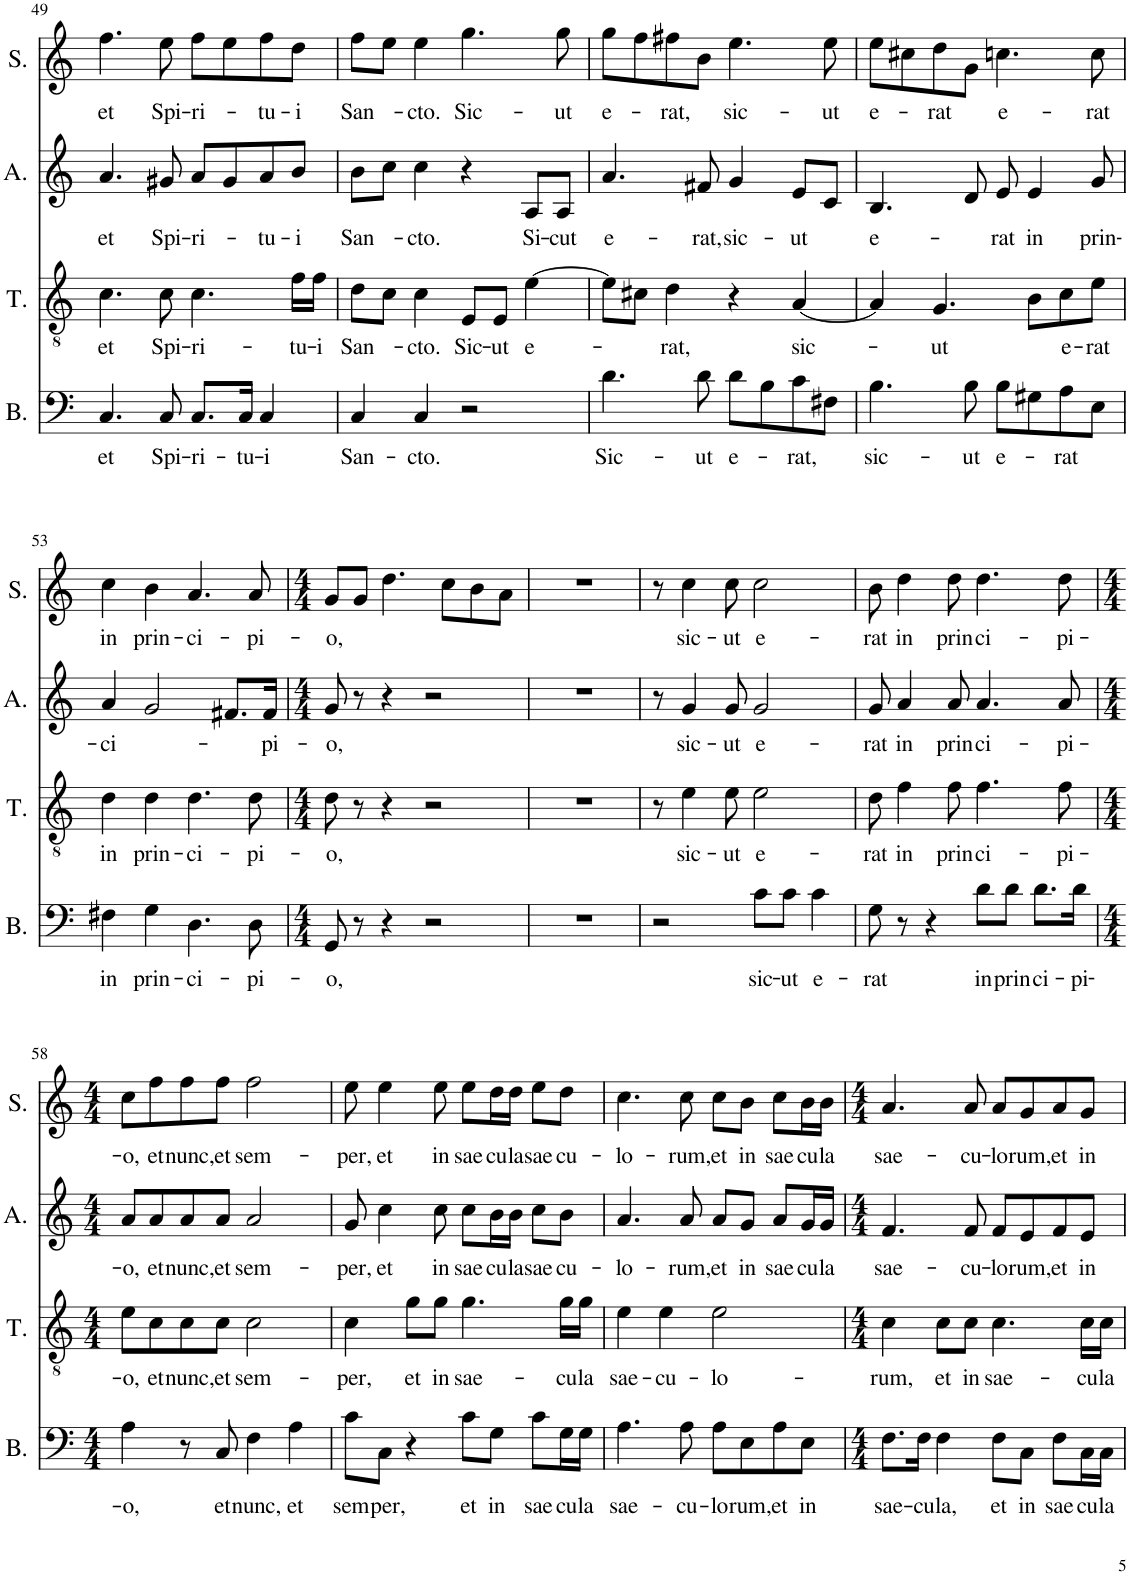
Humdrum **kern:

**kern	**text	**kern	**text	**kern	**text	**kern	**text
*part4	*part4	*part3	*part3	*part2	*part2	*part1	*part1
*staff4	*staff4	*staff3	*staff3	*staff2	*staff2	*staff1	*staff1
*I"Bass	*	*I"Tenor	*	*I"Alto	*	*I"Soprano	*
*I'B.	*	*I'T.	*	*I'A.	*	*I'S.	*
!!LO:PB:g=z
*clefF4	*	*clefGv2	*	*clefG2	*	*clefG2	*
*k[]	*	*k[]	*	*k[]	*	*k[]	*
*M4/4	*	*M4/4	*	*M4/4	*	*M4/4	*
=49	=49	=49	=49	=49	=49	=49	=49
!	!LO:LY:b	!	!LO:LY:b	!	!LO:LY:b	!	!LO:LY:b
4.C/	et	4.c\	et	4.a/	et	4.ff\	et
!	!LO:LY:b	!	!LO:LY:b	!	!LO:LY:b	!	!LO:LY:b
8C/	Spi-	8c\	Spi-	8g#X/	Spi-	8ee\	Spi-
!	!LO:LY:b	!	!LO:LY:b	!	!LO:LY:b	!	!LO:LY:b
8.C/L	ri-	4.c\	ri-	8a/L	ri-	8ff\L	ri-
.	.	.	.	8g#/	.	8ee\	.
!	!LO:LY:b	!	!	!	!	!	!
16C/Jk	tu-	.	.	.	.	.	.
!	!LO:LY:b	!	!	!	!LO:LY:b	!	!LO:LY:b
4C/	i	.	.	8a/	tu-	8ff\	tu-
!	!	!	!LO:LY:b	!	!LO:LY:b	!	!LO:LY:b
.	.	16f\LL	tu-	8b/J	i	8dd\J	i
!	!	!	!LO:LY:b	!	!	!	!
.	.	16f\JJ	i	.	.	.	.
=50	=50	=50	=50	=50	=50	=50	=50
!	!LO:LY:b	!	!LO:LY:b	!	!LO:LY:b	!	!LO:LY:b
4C/	San-	8d\L	San	8b\L	San	8ff\L	San
.	.	8c\J	.	8cc\J	.	8ee\J	.
!	!LO:LY:b	!	!LO:LY:b	!	!LO:LY:b	!	!LO:LY:b
4C/	cto.	4c\	cto.	4cc\	cto.	4ee\	cto.
!	!	!	!LO:LY:b	!	!	!	!LO:LY:b
2r	.	8E/L	Sic-	4r	.	4.gg\	Sic-
!	!	!	!LO:LY:b	!	!	!	!
.	.	8E/J	ut	.	.	.	.
!	!	!	!LO:LY:b	!	!LO:LY:b	!	!
.	.	[4e\	e-	8A/L	Si-	.	.
!	!	!	!	!	!LO:LY:b	!	!LO:LY:b
.	.	.	.	8A/J	cut	8gg\	ut
=51	=51	=51	=51	=51	=51	=51	=51
!	!LO:LY:b	!	!	!	!LO:LY:b	!	!LO:LY:b
4.d\	Sic-	8e\L]	.	4.a/	e-	8gg\L	e-
.	.	8c#X\J	.	.	.	8ff\	.
!	!	!	!LO:LY:b	!	!	!	!LO:LY:b
.	.	4d\	rat,	.	.	8ff#X\	rat,
!	!LO:LY:b	!	!	!	!LO:LY:b	!	!
8d\	ut	.	.	8f#X/	rat,	8b\J	.
!	!LO:LY:b	!	!	!	!LO:LY:b	!	!LO:LY:b
8d\L	e-	4r	.	4g/	sic-	4.ee\	sic-
8B\	.	.	.	.	.	.	.
!	!LO:LY:b	!	!LO:LY:b	!	!LO:LY:b	!	!
8c\	rat,	[4A/	sic-	8e/L	ut	.	.
!	!	!	!	!	!	!	!LO:LY:b
8F#X\J	.	.	.	8c/J	.	8ee\	ut
=52	=52	=52	=52	=52	=52	=52	=52
!	!LO:LY:b	!	!	!	!LO:LY:b	!	!LO:LY:b
4.B\	sic-	4A/]	.	4.B/	e-	8ee\L	e-
.	.	.	.	.	.	8cc#X\	.
!	!	!	!LO:LY:b	!	!	!	!LO:LY:b
.	.	4.G/	ut	.	.	8dd\	rat
!	!LO:LY:b	!	!	!	!	!	!
8B\	ut	.	.	8d/	.	8g\J	.
!	!LO:LY:b	!	!	!	!LO:LY:b	!	!LO:LY:b
8B\L	e-	.	.	8e/	rat	4.ccn\	e-
!	!	!	!	!	!LO:LY:b	!	!
8G#X\	.	8B\L	.	4e/	in	.	.
!	!LO:LY:b	!	!LO:LY:b	!	!	!	!
8A\	rat	8c\	e-	.	.	.	.
!	!	!	!LO:LY:b	!	!LO:LY:b	!	!LO:LY:b
8E\J	.	8e\J	rat	8g/	prin-	8cc\	rat
!!LO:LB:g=z
=53	=53	=53	=53	=53	=53	=53	=53
!	!LO:LY:b	!	!LO:LY:b	!	!LO:LY:b	!	!LO:LY:b
4F#X\	in	4d\	in	4a/	ci	4cc\	in
!	!LO:LY:b	!	!LO:LY:b	!	!	!	!LO:LY:b
4G\	prin-	4d\	prin-	2g/	.	4b\	prin-
!	!LO:LY:b	!	!LO:LY:b	!	!	!	!LO:LY:b
4.D\	ci-	4.d\	ci-	.	.	4.a/	ci-
.	.	.	.	8.f#X/L	.	.	.
!	!LO:LY:b	!	!LO:LY:b	!	!	!	!LO:LY:b
8D\	pi-	8d\	pi-	.	.	8a/	pi-
!	!	!	!	!	!LO:LY:b	!	!
.	.	.	.	16f#/Jk	pi-	.	.
=54	=54	=54	=54	=54	=54	=54	=54
*M4/4	*	*M4/4	*	*M4/4	*	*M4/4	*
!	!LO:LY:b	!	!LO:LY:b	!	!LO:LY:b	!	!LO:LY:b
8GG/	o,	8d\	o,	8g/	o,	8g/L	o,
8r	.	8r	.	8r	.	8g/J	.
4r	.	4r	.	4r	.	4.dd\	.
2r	.	2r	.	2r	.	.	.
.	.	.	.	.	.	8cc\L	.
.	.	.	.	.	.	8b\	.
.	.	.	.	.	.	8a\J	.
=55	=55	=55	=55	=55	=55	=55	=55
1r	.	1r	.	1r	.	1r	.
=56	=56	=56	=56	=56	=56	=56	=56
2r	.	8r	.	8r	.	8r	.
!	!	!	!LO:LY:b	!	!LO:LY:b	!	!LO:LY:b
.	.	4e\	sic-	4g/	sic-	4cc\	sic-
!	!	!	!LO:LY:b	!	!LO:LY:b	!	!LO:LY:b
.	.	8e\	ut	8g/	ut	8cc\	ut
!	!LO:LY:b	!	!LO:LY:b	!	!LO:LY:b	!	!LO:LY:b
8c\L	sic-	2e\	e-	2g/	e-	2cc\	e-
!	!LO:LY:b	!	!	!	!	!	!
8c\J	ut	.	.	.	.	.	.
!	!LO:LY:b	!	!	!	!	!	!
4c\	e-	.	.	.	.	.	.
=57	=57	=57	=57	=57	=57	=57	=57
!	!LO:LY:b	!	!LO:LY:b	!	!LO:LY:b	!	!LO:LY:b
8G\	rat	8d\	rat	8g/	rat	8b\	rat
!	!	!	!LO:LY:b	!	!LO:LY:b	!	!LO:LY:b
8r	.	4f\	in	4a/	in	4dd\	in
4r	.	.	.	.	.	.	.
!	!	!	!LO:LY:b	!	!LO:LY:b	!	!LO:LY:b
.	.	8f\	prin-	8a/	prin-	8dd\	prin-
!	!LO:LY:b	!	!LO:LY:b	!	!LO:LY:b	!	!LO:LY:b
8d\L	in	4.f\	ci-	4.a/	ci-	4.dd\	ci-
!	!LO:LY:b	!	!	!	!	!	!
8d\J	prin-	.	.	.	.	.	.
!	!LO:LY:b	!	!	!	!	!	!
8.d\L	ci-	.	.	.	.	.	.
!	!	!	!LO:LY:b	!	!LO:LY:b	!	!LO:LY:b
.	.	8f\	pi-	8a/	pi-	8dd\	pi-
!	!LO:LY:b	!	!	!	!	!	!
16d\Jk	pi-	.	.	.	.	.	.
!!LO:LB:g=z
=58	=58	=58	=58	=58	=58	=58	=58
*M4/4	*	*M4/4	*	*M4/4	*	*M4/4	*
!	!LO:LY:b	!	!LO:LY:b	!	!LO:LY:b	!	!LO:LY:b
4A\	o,	8e\L	o,	8a/L	o,	8cc\L	o,
!	!	!	!LO:LY:b	!	!LO:LY:b	!	!LO:LY:b
.	.	8c\	et	8a/	et	8ff\	et
!	!	!	!LO:LY:b	!	!LO:LY:b	!	!LO:LY:b
8r	.	8c\	nunc,	8a/	nunc,	8ff\	nunc,
!	!LO:LY:b	!	!LO:LY:b	!	!LO:LY:b	!	!LO:LY:b
8C/	et	8c\J	et	8a/J	et	8ff\J	et
!	!LO:LY:b	!	!LO:LY:b	!	!LO:LY:b	!	!LO:LY:b
4F\	nunc,	2c\	sem-	2a/	sem-	2ff\	sem-
!	!LO:LY:b	!	!	!	!	!	!
4A\	et	.	.	.	.	.	.
=59	=59	=59	=59	=59	=59	=59	=59
!	!LO:LY:b	!	!LO:LY:b	!	!LO:LY:b	!	!LO:LY:b
8c\L	sem-	4c\	per,	8g/	per,	8ee\	per,
!	!LO:LY:b	!	!	!	!LO:LY:b	!	!LO:LY:b
8C\J	per,	.	.	4cc\	et	4ee\	et
!	!	!	!LO:LY:b	!	!	!	!
4r	.	8g\L	et	.	.	.	.
!	!	!	!LO:LY:b	!	!LO:LY:b	!	!LO:LY:b
.	.	8g\J	in	8cc\	in	8ee\	in
!	!LO:LY:b	!	!LO:LY:b	!	!LO:LY:b	!	!LO:LY:b
8c\L	et	4.g\	sae-	8cc\L	sae-	8ee\L	sae-
!	!LO:LY:b	!	!	!	!LO:LY:b	!	!LO:LY:b
8G\J	in	.	.	16b\L	cu-	16dd\L	cu-
!	!	!	!	!	!LO:LY:b	!	!LO:LY:b
.	.	.	.	16b\JJ	la	16dd\JJ	la
!	!LO:LY:b	!	!	!	!LO:LY:b	!	!LO:LY:b
8c\L	sae-	.	.	8cc\L	sae-	8ee\L	sae-
!	!LO:LY:b	!	!LO:LY:b	!	!LO:LY:b	!	!LO:LY:b
16G\L	cu-	16g\LL	cu-	8b\J	cu-	8dd\J	cu-
!	!LO:LY:b	!	!LO:LY:b	!	!	!	!
16G\JJ	la	16g\JJ	la	.	.	.	.
=60	=60	=60	=60	=60	=60	=60	=60
!	!LO:LY:b	!	!LO:LY:b	!	!LO:LY:b	!	!LO:LY:b
4.A\	sae-	4e\	sae-	4.a/	lo-	4.cc\	lo-
!	!	!	!LO:LY:b	!	!	!	!
.	.	4e\	cu-	.	.	.	.
!	!LO:LY:b	!	!	!	!LO:LY:b	!	!LO:LY:b
8A\	cu-	.	.	8a/	rum,	8cc\	rum,
!	!LO:LY:b	!	!LO:LY:b	!	!LO:LY:b	!	!LO:LY:b
8A\L	lo-	2e\	lo-	8a/L	et	8cc\L	et
!	!LO:LY:b	!	!	!	!LO:LY:b	!	!LO:LY:b
8E\	rum,	.	.	8g/J	in	8b\J	in
!	!LO:LY:b	!	!	!	!LO:LY:b	!	!LO:LY:b
8A\	et	.	.	8a/L	sae-	8cc\L	sae-
!	!LO:LY:b	!	!	!	!LO:LY:b	!	!LO:LY:b
8E\J	in	.	.	16g/L	cu-	16b\L	cu-
!	!	!	!	!	!LO:LY:b	!	!LO:LY:b
.	.	.	.	16g/JJ	la	16b\JJ	la
=61	=61	=61	=61	=61	=61	=61	=61
*M4/4	*	*M4/4	*	*M4/4	*	*M4/4	*
!	!LO:LY:b	!	!LO:LY:b	!	!LO:LY:b	!	!LO:LY:b
8.F\L	sae-	4c\	rum,	4.f/	sae-	4.a/	sae-
!	!LO:LY:b	!	!	!	!	!	!
16F\Jk	cu-	.	.	.	.	.	.
!	!LO:LY:b	!	!LO:LY:b	!	!	!	!
4F\	la,	8c\L	et	.	.	.	.
!	!	!	!LO:LY:b	!	!LO:LY:b	!	!LO:LY:b
.	.	8c\J	in	8f/	cu-	8a/	cu-
!	!LO:LY:b	!	!LO:LY:b	!	!LO:LY:b	!	!LO:LY:b
8F\L	et	4.c\	sae-	8f/L	lo-	8a/L	lo-
!	!LO:LY:b	!	!	!	!LO:LY:b	!	!LO:LY:b
8C\J	in	.	.	8e/	rum,	8g/	rum,
!	!LO:LY:b	!	!	!	!LO:LY:b	!	!LO:LY:b
8F\L	sae-	.	.	8f/	et	8a/	et
!	!LO:LY:b	!	!LO:LY:b	!	!LO:LY:b	!	!LO:LY:b
16C\L	cu-	16c\LL	cu-	8e/J	in	8g/J	in
!	!LO:LY:b	!	!LO:LY:b	!	!	!	!
16C\JJ	la	16c\JJ	la	.	.	.	.
=	=	=	=	=	=	=	=
*-	*-	*-	*-	*-	*-	*-	*-
